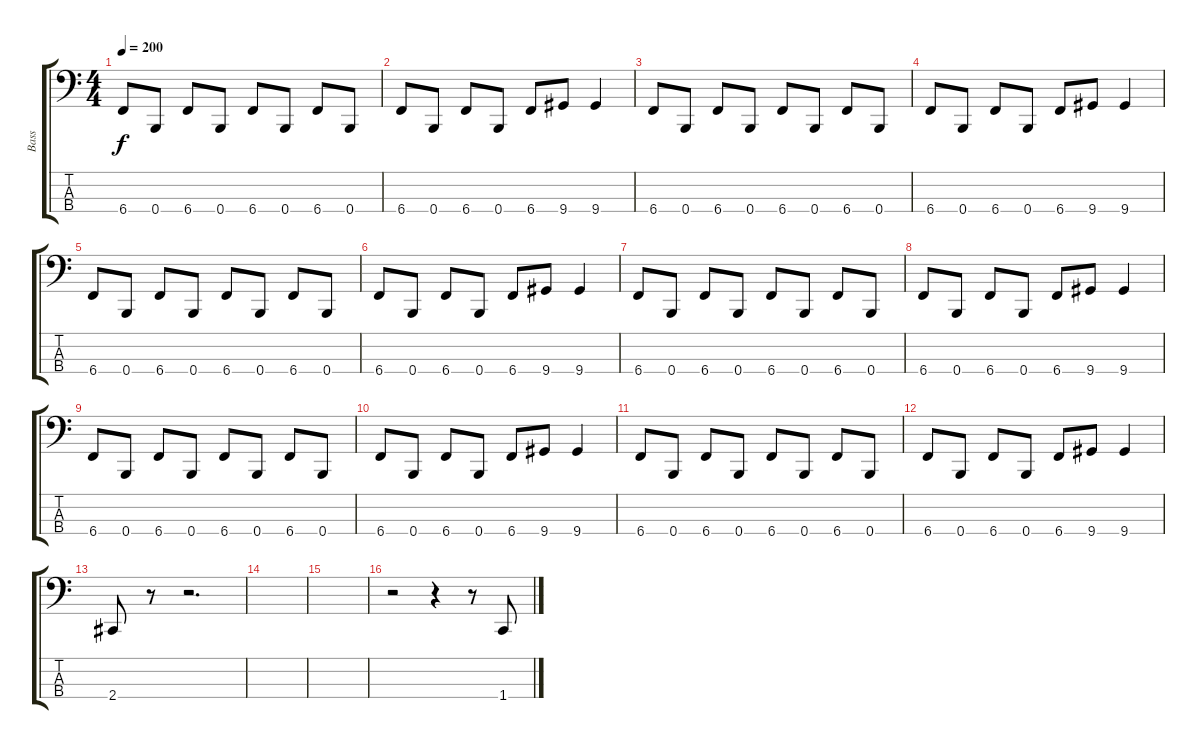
\track ("Bass" "Bass") {instrument electricbassfinger}
\staff {score tabs}
\tuning (D2 A1 E1 B0) {hide}
\ts (4 4)
\tempo 200
\clef f4
\ks c
6.4.8{dy f} 0.4.8 6.4.8 0.4.8 6.4.8 0.4.8 6.4.8 0.4.8 |
6.4.8 0.4.8 6.4.8 0.4.8 6.4.8 9.4.8 9.4.4 |
6.4.8 0.4.8 6.4.8 0.4.8 6.4.8 0.4.8 6.4.8 0.4.8 |
6.4.8 0.4.8 6.4.8 0.4.8 6.4.8 9.4.8 9.4.4 |
6.4.8 0.4.8 6.4.8 0.4.8 6.4.8 0.4.8 6.4.8 0.4.8 |
6.4.8 0.4.8 6.4.8 0.4.8 6.4.8 9.4.8 9.4.4 |
6.4.8 0.4.8 6.4.8 0.4.8 6.4.8 0.4.8 6.4.8 0.4.8 |
6.4.8 0.4.8 6.4.8 0.4.8 6.4.8 9.4.8 9.4.4 |
6.4.8 0.4.8 6.4.8 0.4.8 6.4.8 0.4.8 6.4.8 0.4.8 |
6.4.8 0.4.8 6.4.8 0.4.8 6.4.8 9.4.8 9.4.4 |
6.4.8 0.4.8 6.4.8 0.4.8 6.4.8 0.4.8 6.4.8 0.4.8 |
6.4.8 0.4.8 6.4.8 0.4.8 6.4.8 9.4.8 9.4.4 |
2.4.8 r.8 r.2{d} |
|
|
r.2 r.4 r.8 1.4.8
